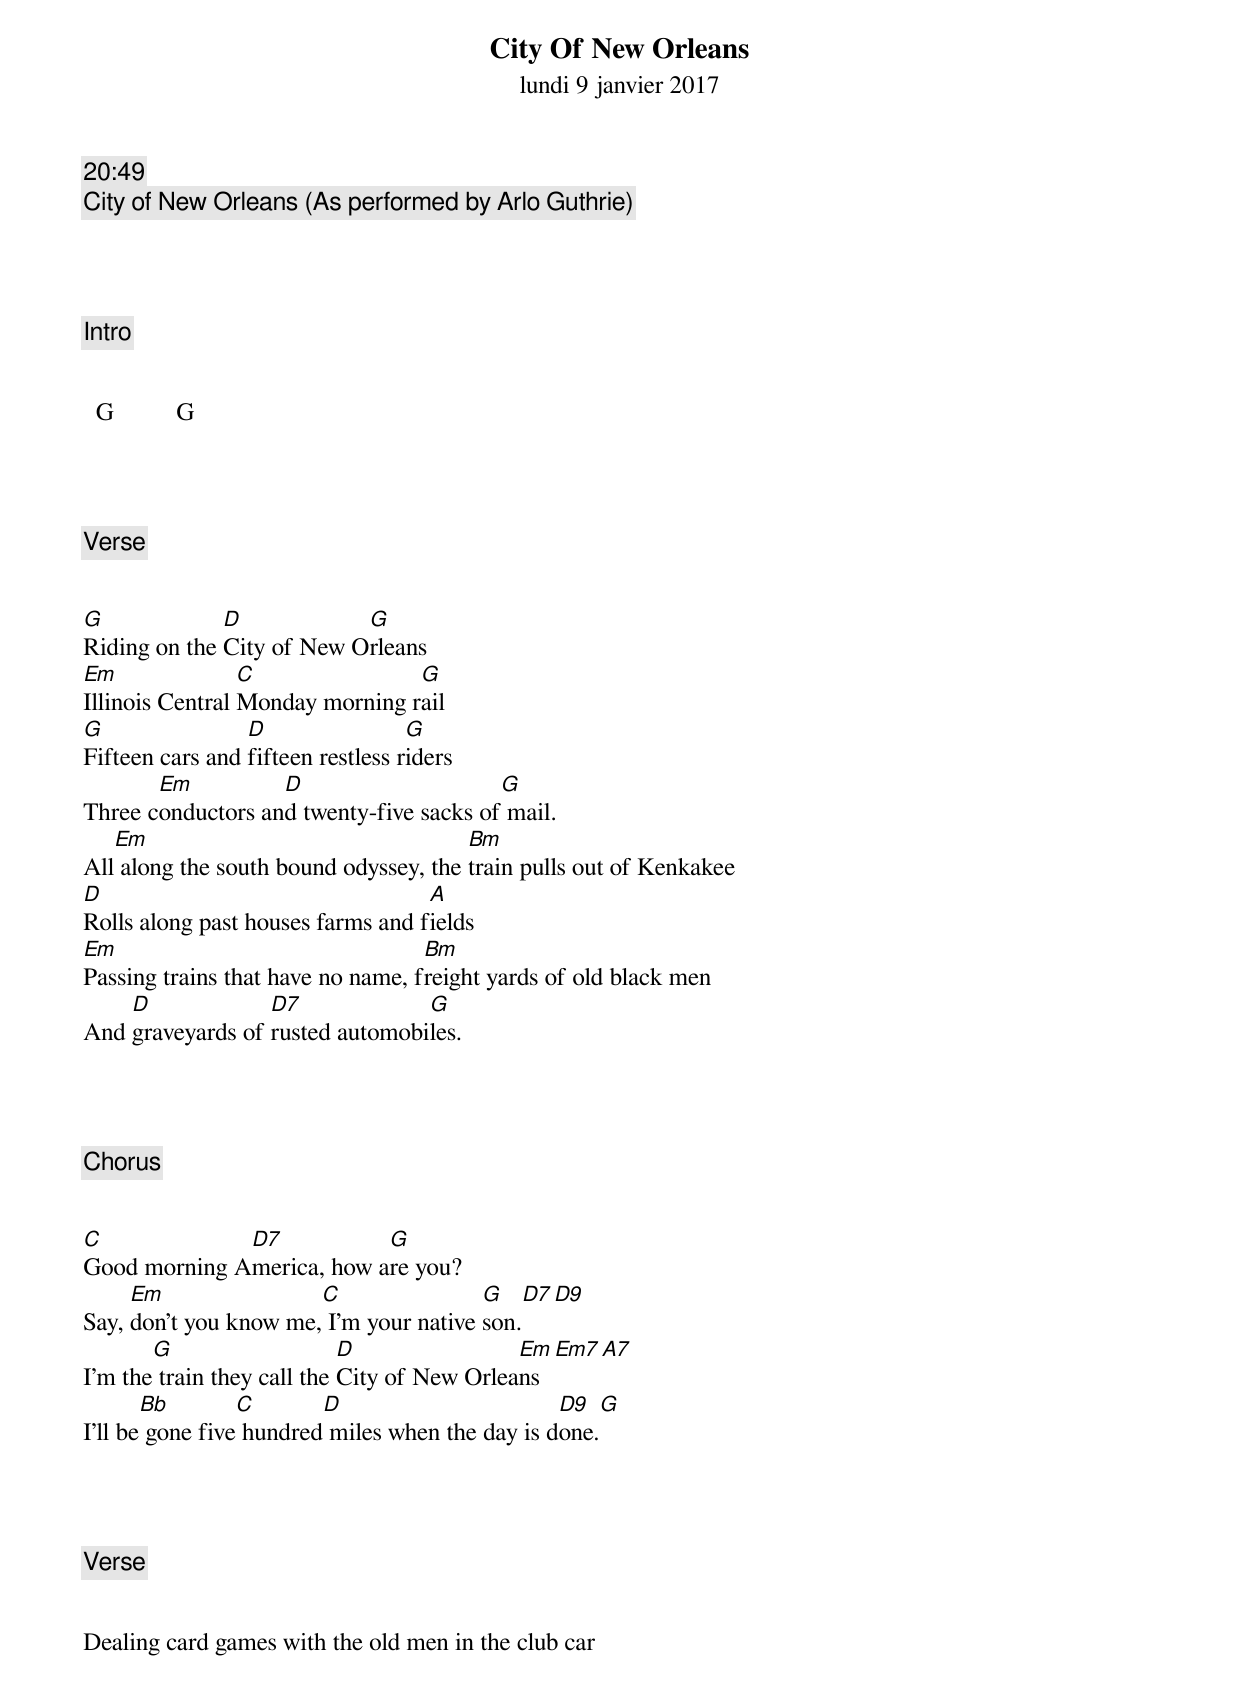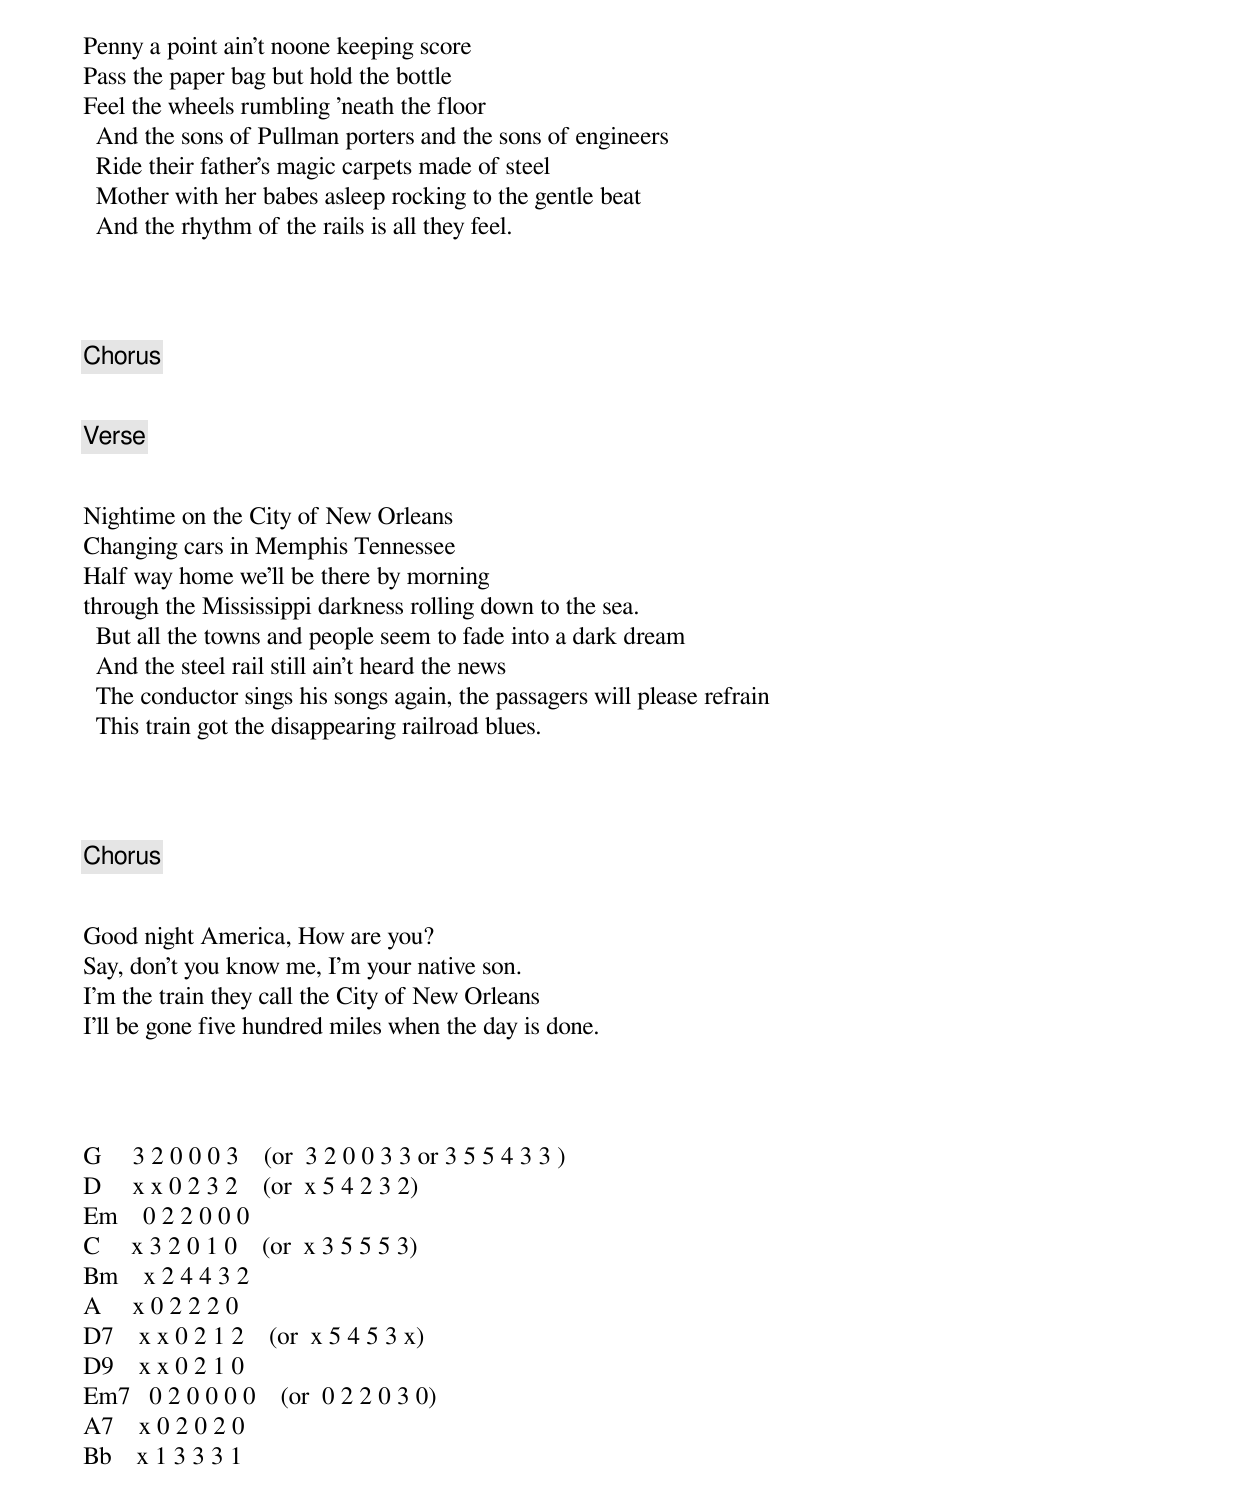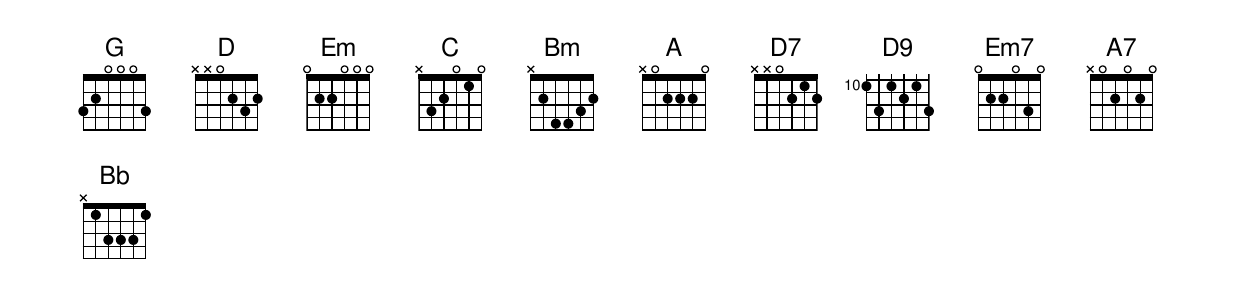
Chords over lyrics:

City Of New Orleans
lundi 9 janvier 2017
20:49
City of New Orleans (As performed by Arlo Guthrie)




[Intro]


  G          G




[Verse]


G             D            G
Riding on the City of New Orleans
Em               C               G
Illinois Central Monday morning rail
G                D                 G
Fifteen cars and fifteen restless riders
       Em          D                     G
Three conductors and twenty-five sacks of mail.
   Em                                  Bm
All along the south bound odyssey, the train pulls out of Kenkakee
D                                  A
Rolls along past houses farms and fields
Em                                 Bm
Passing trains that have no name, freight yards of old black men
    D             D7             G
And graveyards of rusted automobiles.




[Chorus]


C             D7           G
Good morning America, how are you?
     Em                C                G      D7 D9
Say, don't you know me, I'm your native son.
       G                    D                Em  Em7 A7
I'm the train they call the City of New Orleans
       Bb        C       D                       D9   G
I'll be gone five hundred miles when the day is done.




[Verse]


Dealing card games with the old men in the club car
Penny a point ain't noone keeping score
Pass the paper bag but hold the bottle
Feel the wheels rumbling 'neath the floor
  And the sons of Pullman porters and the sons of engineers
  Ride their father's magic carpets made of steel
  Mother with her babes asleep rocking to the gentle beat
  And the rhythm of the rails is all they feel.




[Chorus]


[Verse]


Nightime on the City of New Orleans
Changing cars in Memphis Tennessee
Half way home we'll be there by morning
through the Mississippi darkness rolling down to the sea.
  But all the towns and people seem to fade into a dark dream
  And the steel rail still ain't heard the news
  The conductor sings his songs again, the passagers will please refrain
  This train got the disappearing railroad blues.




[Chorus]


Good night America, How are you?
Say, don't you know me, I'm your native son.
I'm the train they call the City of New Orleans
I'll be gone five hundred miles when the day is done.




G     3 2 0 0 0 3    (or  3 2 0 0 3 3 or 3 5 5 4 3 3 )
D     x x 0 2 3 2    (or  x 5 4 2 3 2)
Em    0 2 2 0 0 0
C     x 3 2 0 1 0    (or  x 3 5 5 5 3)
Bm    x 2 4 4 3 2
A     x 0 2 2 2 0
D7    x x 0 2 1 2    (or  x 5 4 5 3 x)
D9    x x 0 2 1 0
Em7   0 2 0 0 0 0    (or  0 2 2 0 3 0)
A7    x 0 2 0 2 0
Bb    x 1 3 3 3 1
